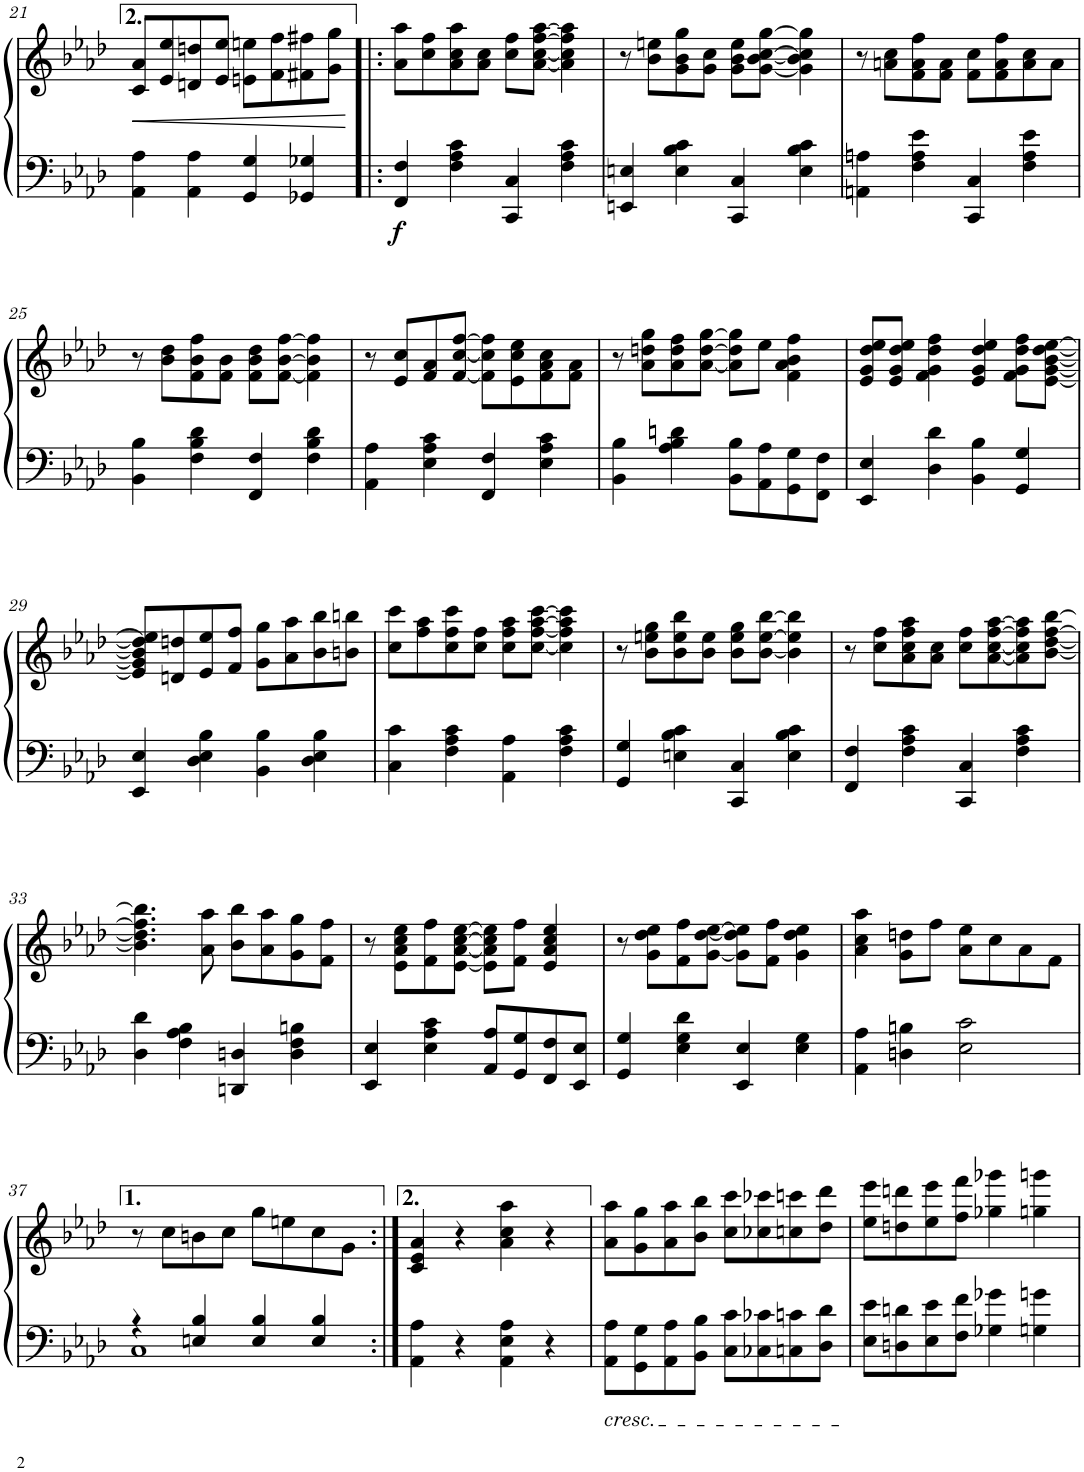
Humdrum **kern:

**kern	**kern	**dynam
*part1	*part1	*part1
*staff2	*staff1	*staff1/2
*I"Piano	*	*
*I'Pno.	*	*
!!LO:PB:g=z
*clefF4	*clefG2	*
*k[b-e-a-d-]	*k[b-e-a-d-]	*
*M4/4	*M4/4	*
=21	=21	=21
!	!	!LO:HP:b
4AA-\' 4A-\'	8c/' 8a-/'L	<
.	8e-/ 8ee-/	.
4AA-\' 4A-\'	8dn/' 8ddn/'	.
.	8e-/ 8ee-/J	.
4GG/' 4G/'	8en\' 8een\'L	.
.	8f\ 8ff\	.
4GG-X/' 4G-X/'	8f#X\' 8ff#X\'	.
.	8g\ 8gg\J	.
.	.	[
=22!|:	=22!|:	=22!|:
!	!	!LO:DY:b=2
4FF/' 4F/'	8a-\' 8aa-\'L	f
.	8cc\ 8ff\	.
4F\' 4A-\' 4c\'	8a-\' 8cc\' 8aa-\'	.
.	8a-\ 8cc\J	.
4CC/' 4C/'	8cc\' 8ff\'L	.
.	[8a-\ [8cc\ [8ff\ [8aa-\J	.
4F\' 4A-\' 4c\'	4a-\]' 4cc\]' 4ff\]' 4aa-\]'	.
=23	=23	=23
4EEn/' 4En/'	8r	.
.	8b-\ 8een\L	.
4E\' 4B-\' 4c\'	8g\' 8b-\' 8gg\'	.
.	8g\ 8cc\J	.
4CC/' 4C/'	8g\' 8b-\' 8ee\'L	.
.	[8g\ [8b-\ [8cc\ [8gg\J	.
4E\' 4B-\' 4c\'	4g\]' 4b-\]' 4cc\]' 4gg\]'	.
=24	=24	=24
4AAn\' 4An\'	8r	.
.	8an\ 8cc\L	.
4F\' 4A\' 4e-\'	8f\' 8a\' 8ff\'	.
.	8f\ 8a\J	.
4CC/' 4C/'	8f\' 8cc\'L	.
.	8f\ 8a\ 8ff\	.
4F\' 4A\' 4e-\'	8a\' 8cc\'	.
.	8a\J	.
!!LO:LB:g=z
=25	=25	=25
4BB-\' 4B-\'	8r	.
.	8b-\ 8dd-\L	.
4F\' 4B-\' 4d-\'	8f\' 8b-\' 8ff\'	.
.	8f\ 8b-\J	.
4FF/' 4F/'	8f\' 8b-\' 8dd-\'L	.
.	[8f\ [8b-\ [8ff\J	.
4F\' 4B-\' 4d-\'	4f\]' 4b-\]' 4ff\]'	.
=26	=26	=26
4AA-\' 4A-\'	8r	.
.	8e-/ 8cc/L	.
4E-\' 4A-\' 4c\'	8f/' 8a-/'	.
.	[8f/ [8cc/ [8ff/J	.
4FF/' 4F/'	8f\]' 8cc\]' 8ff\]'L	.
.	8e-\' 8cc\' 8ee-\'	.
4E-\' 4A-\' 4c\'	8f\' 8a-\' 8cc\'	.
.	8f\ 8a-\J	.
=27	=27	=27
4BB-\' 4B-\'	8r	.
.	8a-\ 8ddn\ 8gg\L	.
4A-\' 4B-\' 4dn\'	8a-\' 8dd\' 8ff\'	.
.	[8a-\ [8dd\ [8gg\J	.
8BB-\' 8B-\'L	8a-\]' 8dd\]' 8gg\]'L	.
8AA-\ 8A-\	8ee-\J	.
8GG\' 8G\'	4f\' 4a-\' 4b-\' 4ff\'	.
8FF\ 8F\J	.	.
=28	=28	=28
4EE-/' 4E-/'	8e-/' 8g/' 8dd-/' 8ee-/'L	.
.	8e-/' 8g/' 8dd-/' 8ee-/'J	.
4D-\' 4d-\'	4f\' 4g\' 4dd-\' 4ff\'	.
4BB-\' 4B-\'	4e-/' 4g/' 4dd-/' 4ee-/'	.
4GG/' 4G/'	8f\' 8g\' 8dd-\' 8ff\'L	.
.	[8e-\ [8g\ [<8b-\ [<8dd-\ [>8ee-\J	.
!!LO:LB:g=z
=29	=29	=29
4EE-/' 4E-/'	8e-/]' 8g/]' 8b-/]' 8dd-/]' 8ee-/]'L	.
.	8dn/ 8ddn/	.
4D-\' 4E-\' 4B-\'	8e-/' 8ee-/'	.
.	8f/ 8ff/J	.
4BB-\' 4B-\'	8g\' 8gg\'L	.
.	8a-\ 8aa-\	.
4D-\' 4E-\' 4B-\'	8b-\' 8bb-\'	.
.	8bn\ 8bbn\J	.
=30	=30	=30
4C\' 4c\'	8cc\' 8ccc\'L	.
.	8ff\ 8aa-\	.
4F\' 4A-\' 4c\'	8cc\' 8ff\' 8ccc\'	.
.	8cc\ 8ff\J	.
4AA-\' 4A-\'	8cc\' 8ff\' 8aa-\'L	.
.	[8cc\ [8ff\ [8aa-\ [8ccc\J	.
4F\' 4A-\' 4c\'	4cc\]' 4ff\]' 4aa-\]' 4ccc\]'	.
=31	=31	=31
4GG/' 4G/'	8r	.
.	8b-\ 8een\ 8gg\L	.
4En\' 4B-\' 4c\'	8b-\' 8ee\' 8bb-\'	.
.	8b-\ 8ee\J	.
4CC/' 4C/'	8b-\' 8ee\' 8gg\'L	.
.	[8b-\ [8ee\ [8bb-\J	.
4E\' 4B-\' 4c\'	4b-\]' 4ee\]' 4bb-\]'	.
=32	=32	=32
4FF/' 4F/'	8r	.
.	8cc\ 8ff\L	.
4F\' 4A-\' 4c\'	8a-\' 8cc\' 8ff\' 8aa-\'	.
.	8a-\ 8cc\J	.
4CC/' 4C/'	8cc\' 8ff\'L	.
.	[8a-\ [8cc\ [8ff\ [8aa-\	.
4F\' 4A-\' 4c\'	8a-\]' 8cc\]' 8ff\]' 8aa-\]'	.
.	[8b-\ [8dd-\ [8ff\ [8bb-\J	.
!!LO:LB:g=z
=33	=33	=33
4D-\' 4d-\'	4.b-\] 4.dd-\] 4.ff\] 4.bb-\]	.
4F\' 4A-\' 4B-\'	.	.
.	8a-\ 8aa-\	.
4DDn/' 4Dn/'	8b-\' 8bb-\'L	.
.	8a-\ 8aa-\	.
4D\' 4F\' 4Bn\'	8g\' 8gg\'	.
.	8f\ 8ff\J	.
=34	=34	=34
4EE-/' 4E-/'	8r	.
.	8e-\ 8a-\ 8cc\ 8ee-\L	.
4E-\' 4A-\' 4c\'	8f\' 8ff\'	.
.	[8e-\ [8a-\ [8cc\ [8ee-\J	.
8AA-/ 8A-/L	8e-\]' 8a-\]' 8cc\]' 8ee-\]'L	.
8GG/' 8G/'	8f\ 8ff\J	.
8FF/ 8F/	4e-/' 4a-/' 4cc/' 4ee-/'	.
8EE-/' 8E-/'J	.	.
=35	=35	=35
4GG/' 4G/'	8r	.
.	8g\ 8dd-\ 8ee-\L	.
4E-\' 4G\' 4d-\'	8f\' 8ff\'	.
.	[8g\ [8dd-\ [8ee-\J	.
4EE-/' 4E-/'	8g\]' 8dd-\]' 8ee-\]'L	.
.	8f\ 8ff\J	.
4E-\' 4G\'	4g\' 4dd-\' 4ee-\'	.
=36	=36	=36
4AA-\' 4A-\'	4a-\' 4cc\' 4aa-\'	.
4Dn\' 4Bn\'	8g\' 8ddn\'L	.
.	8ff\J	.
2E-\' 2c\'	8a-\' 8ee-\'L	.
.	8cc\	.
.	8a-\	.
.	8f\J	.
!!LO:LB:g=z
=37	=37	=37
*^	*	*
4r	1C	8r	.
.	.	8cc\L	.
4En/' 4B-/'	.	8bn\	.
.	.	8cc\J	.
4E/' 4B-/'	.	8gg\L	.
.	.	8een\	.
4E/' 4B-/'	.	8cc\	.
.	.	8g\J	.
*v	*v	*	*
=38:|!	=38:|!	=38:|!
4AA-\ 4A-\	4c/ 4e-/ 4a-/	.
4r	4r	.
4AA-\ 4E-\ 4A-\	4a-\ 4cc\ 4aa-\	.
4r	4r	.
=39	=39	=39
!LO:TX:b:i:t=cresc.	!	!
8AA-\' 8A-\'L	8a-\' 8aa-\'L	.
8GG\ 8G\	8g\ 8gg\	.
8AA-\' 8A-\'	8a-\' 8aa-\'	.
8BB-\ 8B-\J	8b-\ 8bb-\J	.
8C\' 8c\'L	8cc\' 8ccc\'L	.
8C-X\ 8c-X\	8cc-X\ 8ccc-X\	.
8Cn\' 8cn\'	8ccn\' 8cccn\'	.
8D-\ 8d-\J	8dd-\ 8ddd-\J	.
=40	=40	=40
8E-\' 8e-\'L	8ee-\' 8eee-\'L	.
8Dn\ 8dn\	8ddn\ 8dddn\	.
8E-\' 8e-\'	8ee-\' 8eee-\'	.
8F\ 8f\J	8ff\ 8fff\J	.
4G-X\' 4g-X\'	4gg-X\' 4ggg-X\'	.
4Gn\ 4gn\	4ggn\ 4gggn\	.
=	=	=
*-	*-	*-
